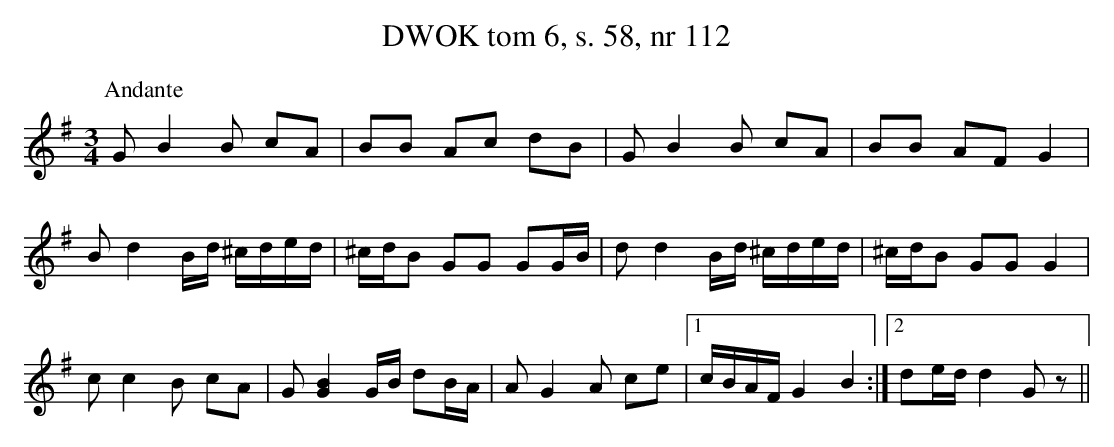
X:1
T:DWOK tom 6, s. 58, nr 112
L:1/16
M:3/4
K:G
P:Andante
G2B4B2 c2A2|B2B2 A2c2 d2B2|G2B4B2 c2A2|B2B2 A2F2 G4|
B2d4Bd ^cded|^cdB2 G2G2 G2GB|d2d4Bd ^cded|^cdB2 G2G2 G4|
c2c4B2 c2A2|G2[G4B4]GB d2BA|A2G4A2 c2e2| [1cBAF G4 B4:| [2d2ed d4 G2z2||
